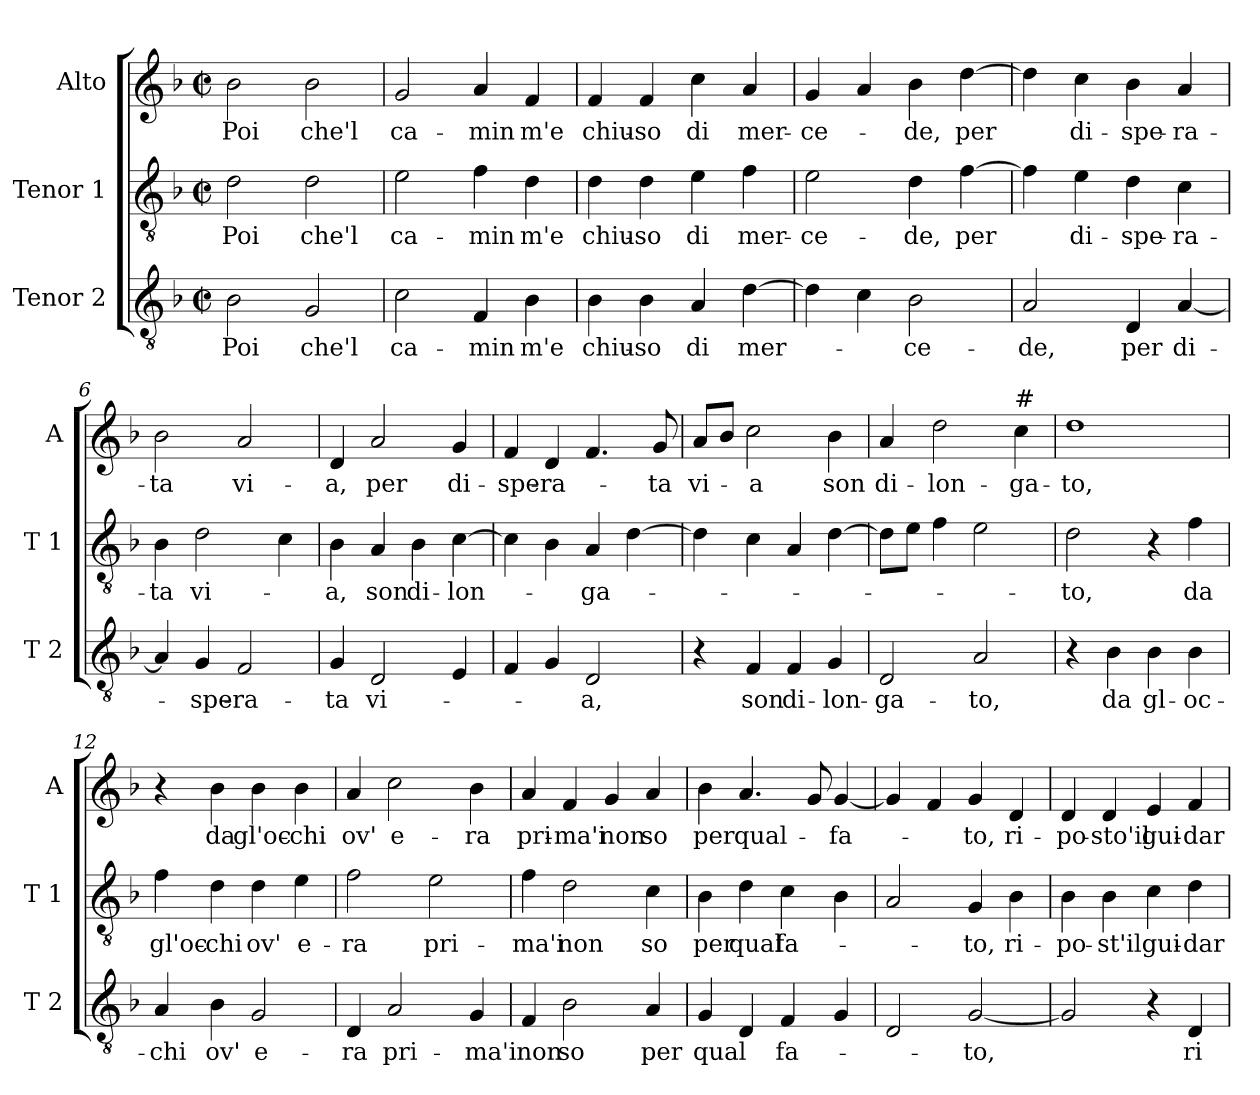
**kern	**text	**kern	**text	**kern	**text
*part3	*part3	*part2	*part2	*part1	*part1
*staff3	*staff3	*staff2	*staff2	*staff1	*staff1
*I"Tenor 2	*	*I"Tenor 1	*	*I"Alto	*
*I'T 2	*	*I'T 1	*	*I'A	*
*clefGv2	*	*clefGv2	*	*clefG2	*
*k[b-]	*	*k[b-]	*	*k[b-]	*
*F:	*	*F:	*	*F:	*
*M2/2	*	*M2/2	*	*M2/2	*
*met(c|)	*	*met(c|)	*	*met(c|)	*
=1	=1	=1	=1	=1	=1
!	!LO:LY:b	!	!LO:LY:b	!	!LO:LY:b
2B-\	Poi	2d\	Poi	2b-\	Poi
!	!LO:LY:b	!	!LO:LY:b	!	!LO:LY:b
2G/	che'l	2d\	che'l	2b-\	che'l
=2	=2	=2	=2	=2	=2
!	!LO:LY:b	!	!LO:LY:b	!	!LO:LY:b
2c\	ca-	2e\	ca-	2g/	ca-
!	!LO:LY:b	!	!LO:LY:b	!	!LO:LY:b
4F/	-min	4f\	-min	4a/	-min
!	!LO:LY:b	!	!LO:LY:b	!	!LO:LY:b
4B-\	m'e	4d\	m'e	4f/	m'e
=3	=3	=3	=3	=3	=3
!	!LO:LY:b	!	!LO:LY:b	!	!LO:LY:b
4B-\	chiu-	4d\	chiu-	4f/	chiu-
!	!LO:LY:b	!	!LO:LY:b	!	!LO:LY:b
4B-\	-so	4d\	-so	4f/	-so
!	!LO:LY:b	!	!LO:LY:b	!	!LO:LY:b
4A/	di	4e\	di	4cc\	di
!	!LO:LY:b	!	!LO:LY:b	!	!LO:LY:b
[4d\	mer-	4f\	mer-	4a/	mer-
=4	=4	=4	=4	=4	=4
!	!	!	!LO:LY:b	!	!LO:LY:b
4d\]	.	2e\	-ce-	4g/	-ce-
4c\	.	.	.	4a/	.
!	!LO:LY:b	!	!LO:LY:b	!	!LO:LY:b
2B-\	-ce-	4d\	-de,	4b-\	-de,
!	!	!	!LO:LY:b	!	!LO:LY:b
.	.	[4f\	per	[4dd\	per
=5	=5	=5	=5	=5	=5
!	!LO:LY:b	!	!	!	!
2A/	-de,	4f\]	.	4dd\]	.
!	!	!	!LO:LY:b	!	!LO:LY:b
.	.	4e\	di-	4cc\	di-
!	!LO:LY:b	!	!LO:LY:b	!	!LO:LY:b
4D/	per	4d\	-spe-	4b-\	-spe-
!	!LO:LY:b	!	!LO:LY:b	!	!LO:LY:b
[4A/	di-	4c\	-ra-	4a/	-ra-
!!LO:LB:g=z
=6	=6	=6	=6	=6	=6
!	!	!	!LO:LY:b	!	!LO:LY:b
4A/]	.	4B-\	-ta	2b-\	-ta
!	!LO:LY:b	!	!LO:LY:b	!	!
4G/	-spe-	2d\	vi-	.	.
!	!LO:LY:b	!	!	!	!LO:LY:b
2F/	-ra-	.	.	2a/	vi-
.	.	4c\	.	.	.
=7	=7	=7	=7	=7	=7
!	!LO:LY:b	!	!LO:LY:b	!	!LO:LY:b
4G/	-ta	4B-\	-a,	4d/	-a,
!	!LO:LY:b	!	!LO:LY:b	!	!LO:LY:b
2D/	vi-	4A/	son	2a/	per
!	!	!	!LO:LY:b	!	!
.	.	4B-\	di-	.	.
!	!	!	!LO:LY:b	!	!LO:LY:b
4E/	.	[4c\	-lon-	4g/	di-
=8	=8	=8	=8	=8	=8
!	!	!	!	!	!LO:LY:b
4F/	.	4c\]	.	4f/	-spe-
!	!	!	!	!	!LO:LY:b
4G/	.	4B-\	.	4d/	-ra-
!	!LO:LY:b	!	!LO:LY:b	!	!
2D/	-a,	4A/	-ga-	4.f/	.
.	.	[4d\	.	.	.
!	!	!	!	!	!LO:LY:b
.	.	.	.	8g/	-ta
=9	=9	=9	=9	=9	=9
!	!	!	!	!	!LO:LY:b
4r	.	4d\]	.	8a/L	vi-
.	.	.	.	8b-/J	.
!	!LO:LY:b	!	!	!	!LO:LY:b
4F/	son	4c\	.	2cc\	-a
!	!LO:LY:b	!	!	!	!
4F/	di-	4A/	.	.	.
!	!LO:LY:b	!	!	!	!LO:LY:b
4G/	-lon-	[4d\	.	4b-\	son
=10	=10	=10	=10	=10	=10
!	!LO:LY:b	!	!	!	!LO:LY:b
2D/	-ga-	8d\L]	.	4a/	di-
.	.	8e\J	.	.	.
!	!	!	!	!	!LO:LY:b
.	.	4f\	.	2dd\	-lon-
!	!LO:LY:b	!	!	!	!
2A/	-to,	2e\	.	.	.
!	!	!	!	!LO:TX:a:t=#	!
!	!	!	!	!	!LO:LY:b
.	.	.	.	4cc\	-ga-
!!LO:LB:g=z
=11	=11	=11	=11	=11	=11
!	!	!	!LO:LY:b	!	!LO:LY:b
4r	.	2d\	-to,	1dd	-to,
!	!LO:LY:b	!	!	!	!
4B-\	da	.	.	.	.
!	!LO:LY:b	!	!	!	!
4B-\	gl-	4r	.	.	.
!	!LO:LY:b	!	!LO:LY:b	!	!
4B-\	-oc-	4f\	da	.	.
=12	=12	=12	=12	=12	=12
!	!LO:LY:b	!	!LO:LY:b	!	!
4A/	-chi	4f\	gl'oc-	4r	.
!	!LO:LY:b	!	!LO:LY:b	!	!LO:LY:b
4B-\	ov'	4d\	-chi	4b-\	da
!	!LO:LY:b	!	!LO:LY:b	!	!LO:LY:b
2G/	e-	4d\	ov'	4b-\	gl'oc-
!	!	!	!LO:LY:b	!	!LO:LY:b
.	.	4e\	e-	4b-\	-chi
=13	=13	=13	=13	=13	=13
!	!LO:LY:b	!	!LO:LY:b	!	!LO:LY:b
4D/	-ra	2f\	-ra	4a/	ov'
!	!LO:LY:b	!	!	!	!LO:LY:b
2A/	pri-	.	.	2cc\	e-
!	!	!	!LO:LY:b	!	!
.	.	2e\	pri-	.	.
!	!LO:LY:b	!	!	!	!LO:LY:b
4G/	-ma'i	.	.	4b-\	-ra
=14	=14	=14	=14	=14	=14
!	!LO:LY:b	!	!LO:LY:b	!	!LO:LY:b
4F/	non	4f\	-ma'i	4a/	pri-
!	!LO:LY:b	!	!LO:LY:b	!	!LO:LY:b
2B-\	so	2d\	non	4f/	-ma'i
!	!	!	!	!	!LO:LY:b
.	.	.	.	4g/	non
!	!LO:LY:b	!	!LO:LY:b	!	!LO:LY:b
4A/	per	4c\	so	4a/	so
=15	=15	=15	=15	=15	=15
!	!LO:LY:b	!	!LO:LY:b	!	!LO:LY:b
4G/	qual	4B-\	per	4b-\	per
!	!	!	!LO:LY:b	!	!LO:LY:b
4D/	.	4d\	qual	4.a/	qual-
!	!LO:LY:b	!	!LO:LY:b	!	!
4F/	fa-	4c\	fa-	.	.
.	.	.	.	8g/	.
!	!	!	!	!	!LO:LY:b
4G/	.	4B-\	.	[4g/	-fa-
!!LO:PB:g=z
=16	=16	=16	=16	=16	=16
2D/	.	2A/	.	4g/]	.
.	.	.	.	4f/	.
!	!LO:LY:b	!	!LO:LY:b	!	!LO:LY:b
[2G/	-to,	4G/	-to,	4g/	-to,
!	!	!	!LO:LY:b	!	!LO:LY:b
.	.	4B-\	ri-	4d/	ri-
=17	=17	=17	=17	=17	=17
!	!	!	!LO:LY:b	!	!LO:LY:b
2G/]	.	4B-\	-po-	4d/	-po-
!	!	!	!LO:LY:b	!	!LO:LY:b
.	.	4B-\	-st'il	4d/	-sto'il
!	!	!	!LO:LY:b	!	!LO:LY:b
4r	.	4c\	gui-	4e/	gui-
!	!LO:LY:b	!	!LO:LY:b	!	!LO:LY:b
4D/	ri-	4d\	-dar-	4f/	-dar-
=	=	=	=	=	=
*-	*-	*-	*-	*-	*-
